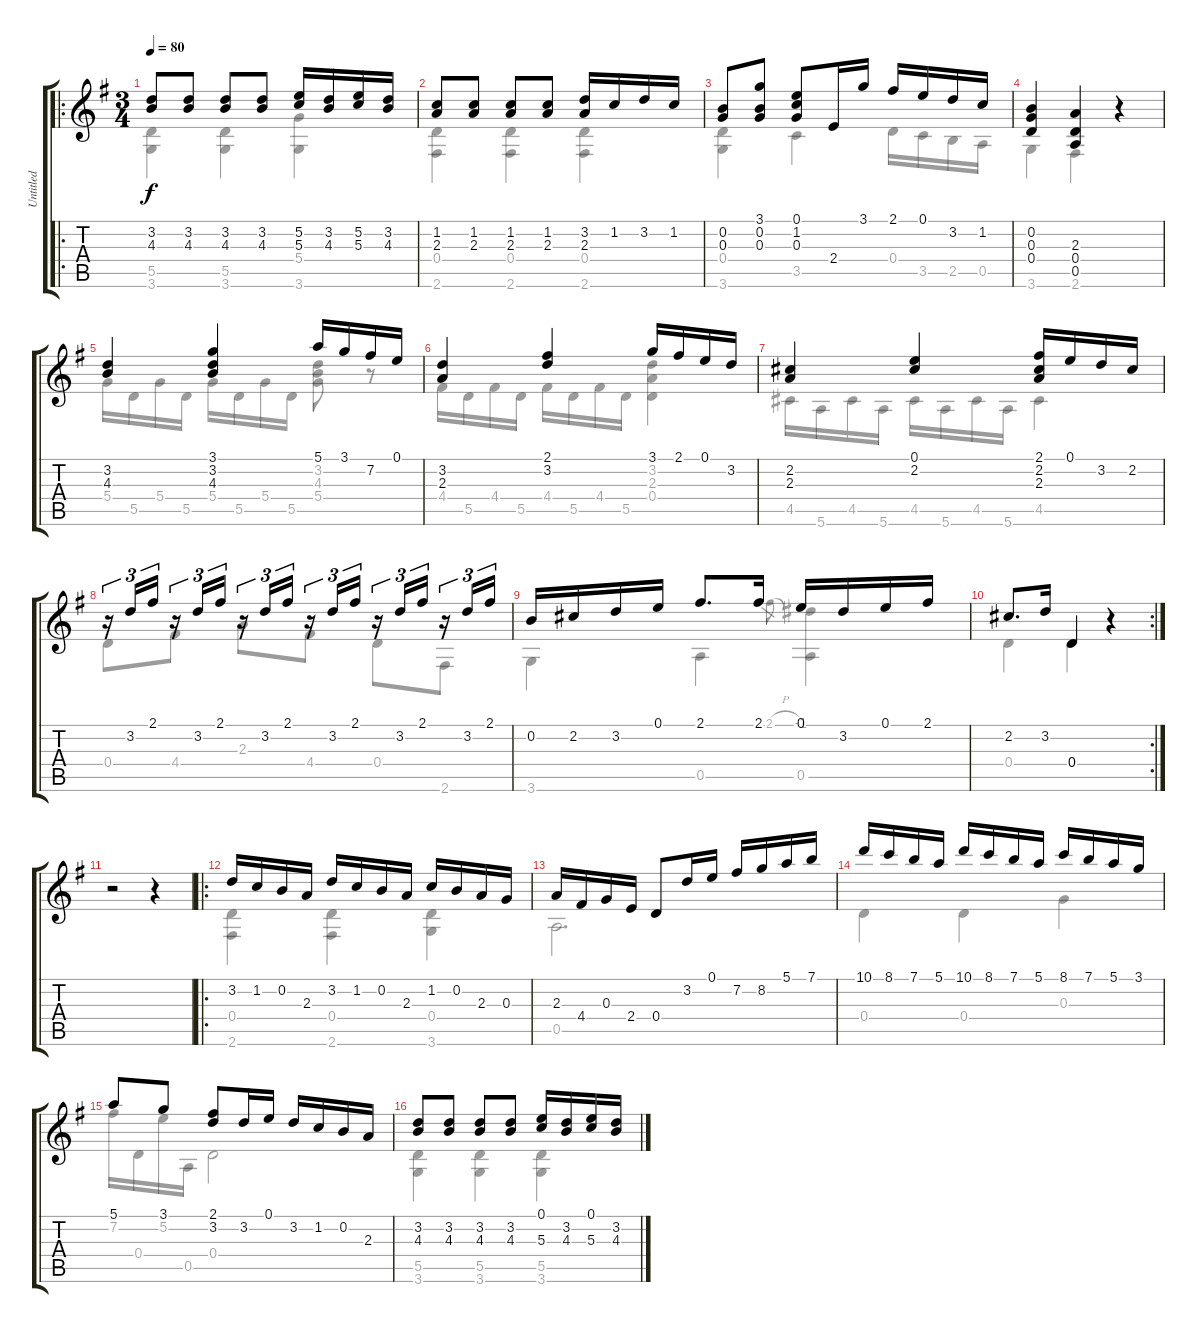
\track ("Untitled" "Untitled") {instrument acousticguitarnylon}
\staff {score tabs}
\tuning (E4 B3 G3 D3 A2 E2) {hide}
\voice
\ro
\ts (3 4)
\tempo 80
\clef g2
\ks g
(3.2 4.3).8{dy f instrument acousticguitarnylon} (3.2 4.3).8 (3.2 4.3).8 (3.2 4.3).8 (5.2 5.3).16 (3.2 4.3).16 (5.2 5.3).16 (3.2 4.3).16 |
(1.2 2.3).8 (1.2 2.3).8 (1.2 2.3).8 (1.2 2.3).8 (3.2 2.3).16 1.2.16 3.2.16 1.2.16 |
(0.2 0.3).8 (3.1 0.2 0.3).8 (0.1 1.2 0.3).8 2.4.16 3.1.16 2.1.16 0.1.16 3.2.16 1.2.16 |
(0.2 0.3 0.4).4 (2.3 0.4 0.5).4 r.4 |
(3.2 4.3).4 (3.1 3.2 4.3).4 5.1.16 3.1.16 7.2.16 0.1.16 |
(3.2 2.3).4 (2.1 3.2).4 3.1.16 2.1.16 0.1.16 3.2.16 |
(2.2 2.3).4 (0.1 2.2).4 (2.1 2.2 2.3).16 0.1.16 3.2.16 2.2.16 |
r.16{tu (3 2)} 3.2.16{tu (3 2)} 2.1.16{tu (3 2)} r.16{tu (3 2)} 3.2.16{tu (3 2)} 2.1.16{tu (3 2)} r.16{tu (3 2)} 3.2.16{tu (3 2)} 2.1.16{tu (3 2)} r.16{tu (3 2)} 3.2.16{tu (3 2)} 2.1.16{tu (3 2)} r.16{tu (3 2)} 3.2.16{tu (3 2)} 2.1.16{tu (3 2)} r.16{tu (3 2)} 3.2.16{tu (3 2)} 2.1.16{tu (3 2)} |
0.2.16 2.2.16 3.2.16 0.1.16 2.1.8{d} 2.1.16 0.1.16 3.2.16 0.1.16 2.1.16 |
\rc 2
2.2.8{d} 3.2.16 0.4.4 r.4 |
r.2 r.4 |
\ro
3.2.16 1.2.16 0.2.16 2.3.16 3.2.16 1.2.16 0.2.16 2.3.16 1.2.16 0.2.16 2.3.16 0.3.16 |
2.3.16 4.4.16 0.3.16 2.4.16 0.4.8 3.2.16 0.1.16 7.2.16 8.2.16 5.1.16 7.1.16 |
10.1.16 8.1.16 7.1.16 5.1.16 10.1.16 8.1.16 7.1.16 5.1.16 8.1.16 7.1.16 5.1.16 3.1.16 |
5.1.8 3.1.8 (2.1 3.2).8 3.2.16 0.1.16 3.2.16 1.2.16 0.2.16 2.3.16 |
(3.2 4.3).8 (3.2 4.3).8 (3.2 4.3).8 (3.2 4.3).8 (0.1 5.3).16 (3.2 4.3).16 (0.1 5.3).16 (3.2 4.3).16
\voice
\clef g2
\ottava regular
\simile none
\ks g
(5.5 3.6).4{dy f} (5.5 3.6).4 (5.4 3.6).4 |
(0.4 2.6).4 (0.4 2.6).4 (0.4 2.6).4 |
(0.4 3.6).4 3.5.4 0.4.16 3.5.16 2.5.16 0.5.16 |
3.6.4 2.6.4 r.4 |
5.4.16 5.5.16 5.4.16 5.5.16 5.4.16 5.5.16 5.4.16 5.5.16 (3.2 4.3 5.4).8 r.8 |
4.4.16 5.5.16 4.4.16 5.5.16 4.4.16 5.5.16 4.4.16 5.5.16 (3.2 2.3 0.4).4 |
4.5.16 5.6.16 4.5.16 5.6.16 4.5.16 5.6.16 4.5.16 5.6.16 4.5.4 |
0.4.8 4.4.8 2.3.8 4.4.8 0.4.8 2.6.8 |
3.6.4 0.5.4 2.1{h}.8{gr} (-1.1 0.5).4 |
0.4.4 0.4.4 r.4 |
|
(0.4 2.6).4 (0.4 2.6).4 (0.4 3.6).4 |
0.5.2{d} |
0.4.4 0.4.4 0.3.4 |
7.2.16 0.4.16 5.2.16 0.5.16 0.4.2 |
(5.5 3.6).4 (5.5 3.6).4 (5.5 3.6).4
